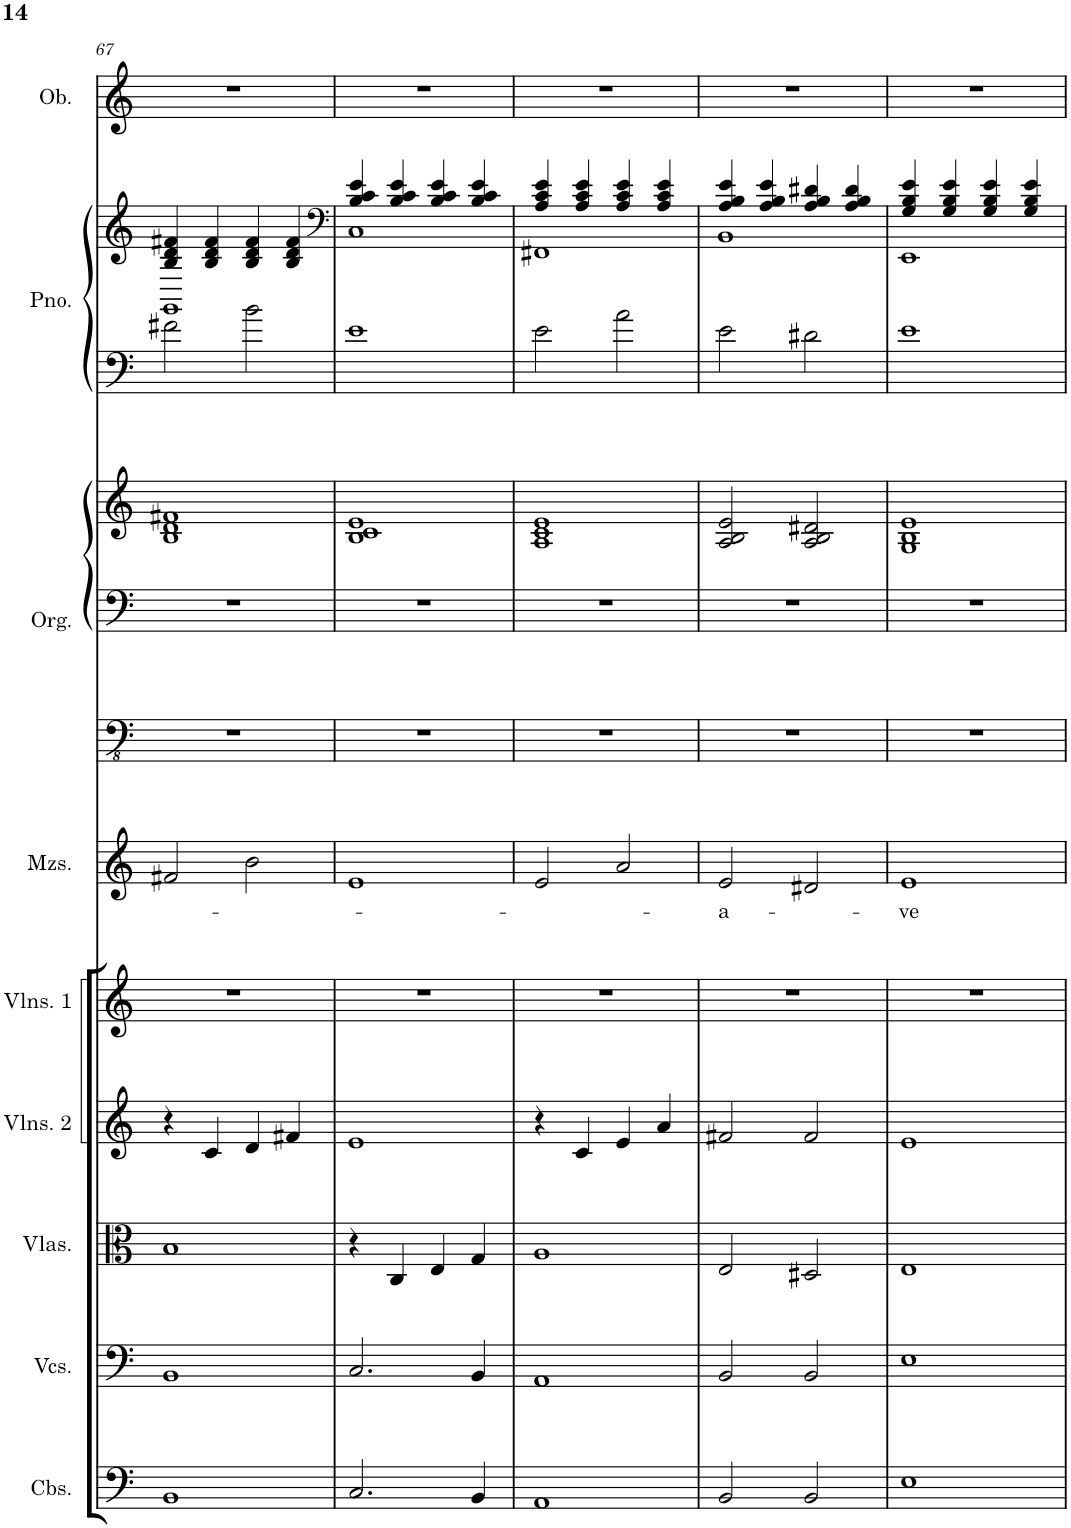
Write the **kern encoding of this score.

**kern	**kern	**kern	**kern	**kern	**kern	**text	**kern	**kern	**kern	**kern	**kern	**kern
*part9	*part8	*part7	*part6	*part5	*part4	*part4	*part3	*part3	*part3	*part2	*part2	*part1
*staff12	*staff11	*staff10	*staff9	*staff8	*staff7	*staff7	*staff6	*staff5	*staff4	*staff3	*staff2	*staff1
*I"Contrabasses	*I"Violoncellos	*I"Violas	*I"Violins 2	*I"Violins 1	*I"Mezzo-soprano	*	*I"Pipe Organ	*	*	*I"Piano	*	*I"Oboe
*I'Cbs.	*I'Vcs.	*I'Vlas.	*I'Vlns. 2	*I'Vlns. 1	*I'Mzs.	*	*I'Org.	*	*	*I'Pno.	*	*I'Ob.
!!LO:PB:g=z
*clefF4	*clefF4	*clefC3	*clefG2	*clefG2	*clefG2	*	*clefFv4	*clefF4	*clefG2	*clefF4	*clefG2	*clefG2
*Trd7c12	*	*	*	*	*	*	*	*	*	*	*	*
*k[]	*k[]	*k[]	*k[]	*k[]	*k[]	*	*k[]	*k[]	*k[]	*k[]	*k[]	*k[]
*M4/4	*M4/4	*M4/4	*M4/4	*M4/4	*M4/4	*	*M4/4	*M4/4	*M4/4	*M4/4	*M4/4	*M4/4
=67	=67	=67	=67	=67	=67	=67	=67	=67	=67	=67	=67	=67
*	*	*	*	*	*	*	*	*	*	*	*^	*
1BB	1BB	1B	4r	1r	2f#X/	.	1r	1r	1B 1d 1f#X	2f#X\	4B/ 4d/ 4f#X/	1GG	1r
.	.	.	4c/	.	.	.	.	.	.	.	4B/ 4d/ 4f#/	.	.
.	.	.	4d/	.	2b\	.	.	.	.	2b\	4B/ 4d/ 4f#/	.	.
.	.	.	4f#X/	.	.	.	.	.	.	.	4B/ 4d/ 4f#/	.	.
=68	=68	=68	=68	=68	=68	=68	=68	=68	=68	=68	=68	=68	=68
*	*	*	*	*	*	*	*	*	*	*	*clefF4	*	*
2.C/	2.C/	4r	1e	1r	1e	.	1r	1r	1B 1c 1e	1e	4B/ 4c/ 4e/	1C	1r
.	.	4C/	.	.	.	.	.	.	.	.	4B/ 4c/ 4e/	.	.
.	.	4E/	.	.	.	.	.	.	.	.	4B/ 4c/ 4e/	.	.
4BB/	4BB/	4G/	.	.	.	.	.	.	.	.	4B/ 4c/ 4e/	.	.
=69	=69	=69	=69	=69	=69	=69	=69	=69	=69	=69	=69	=69	=69
1AA	1AA	1A	4r	1r	2e/	.	1r	1r	1A 1c 1e	2e\	4A/ 4c/ 4e/	1FF#X	1r
.	.	.	4c/	.	.	.	.	.	.	.	4A/ 4c/ 4e/	.	.
.	.	.	4e/	.	2a/	.	.	.	.	2a\	4A/ 4c/ 4e/	.	.
.	.	.	4a/	.	.	.	.	.	.	.	4A/ 4c/ 4e/	.	.
=70	=70	=70	=70	=70	=70	=70	=70	=70	=70	=70	=70	=70	=70
!	!	!	!	!	!	!LO:LY:b	!	!	!	!	!	!	!
2BB/	2BB/	2E/	2f#X/	1r	2e/	-a-	1r	1r	2A/ 2B/ 2e/	2e\	4A/ 4B/ 4e/	1BB	1r
.	.	.	.	.	.	.	.	.	.	.	4A/ 4B/ 4e/	.	.
2BB/	2BB/	2D#X/	2f#/	.	2d#X/	.	.	.	2A/ 2B/ 2d#X/	2d#X\	4A/ 4B/ 4d#X/	.	.
.	.	.	.	.	.	.	.	.	.	.	4A/ 4B/ 4d#/	.	.
=71	=71	=71	=71	=71	=71	=71	=71	=71	=71	=71	=71	=71	=71
!	!	!	!	!	!	!LO:LY:b	!	!	!	!	!	!	!
1E	1E	1E	1e	1r	1e	-ve	1r	1r	1G 1B 1e	1e	4G/ 4B/ 4e/	1EE	1r
.	.	.	.	.	.	.	.	.	.	.	4G/ 4B/ 4e/	.	.
.	.	.	.	.	.	.	.	.	.	.	4G/ 4B/ 4e/	.	.
.	.	.	.	.	.	.	.	.	.	.	4G/ 4B/ 4e/	.	.
*	*	*	*	*	*	*	*	*	*	*	*v	*v	*
=	=	=	=	=	=	=	=	=	=	=	=	=
*-	*-	*-	*-	*-	*-	*-	*-	*-	*-	*-	*-	*-
